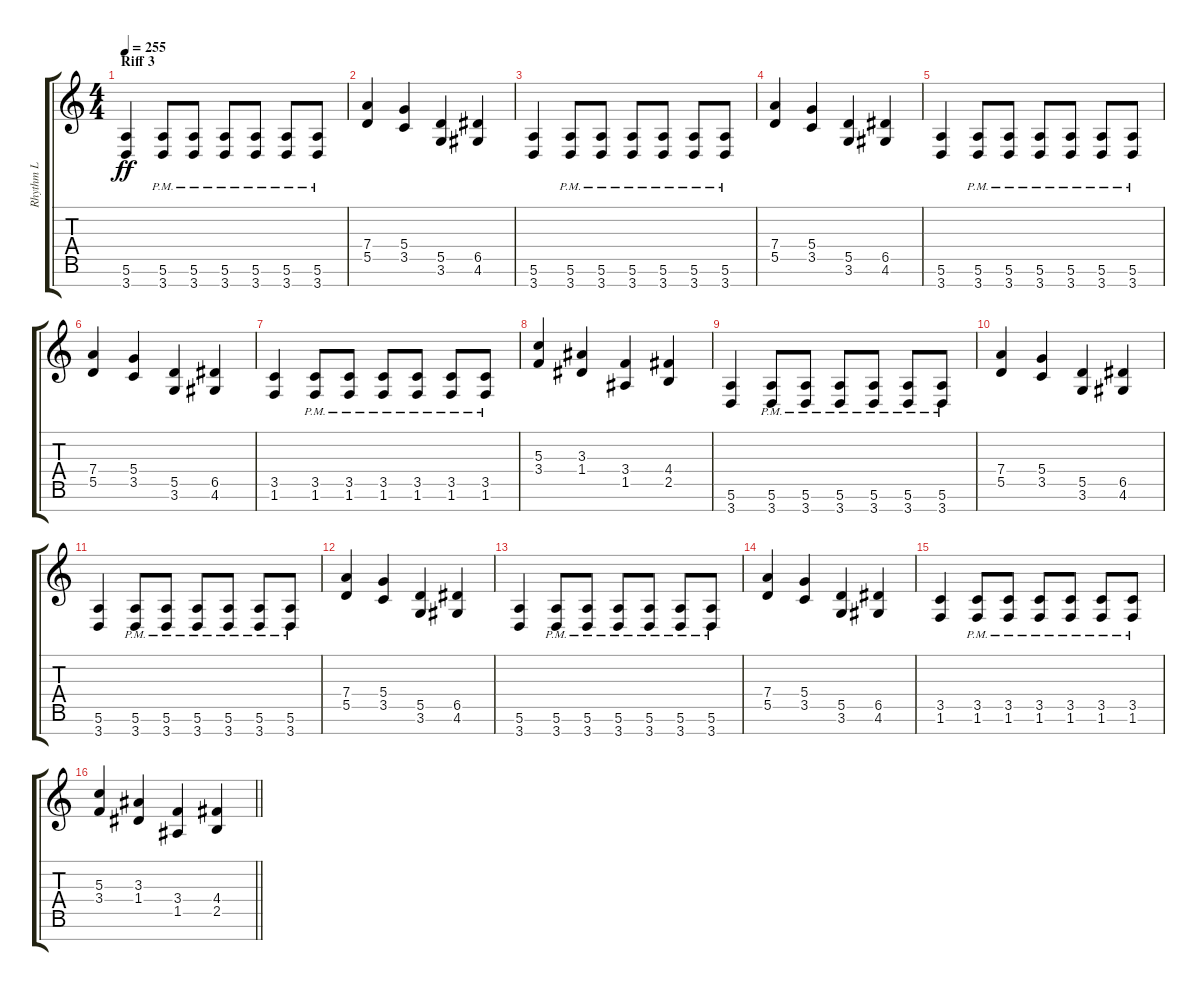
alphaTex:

\track ("Rhythm L" "Rhythm L") {instrument distortionguitar}
\staff {score tabs}
\tuning (E4 B3 G3 D3 A2 E2 B1) {hide}
\ts (4 4)
\section ("" "Riff 3")
\tempo 255
\clef g2
\ks c
(5.6 3.7).4{dy ff} (5.6{pm} 3.7{pm}).8 (5.6{pm} 3.7{pm}).8 (5.6{pm} 3.7{pm}).8 (5.6{pm} 3.7{pm}).8 (5.6{pm} 3.7{pm}).8 (5.6{pm} 3.7{pm}).8 |
(7.4 5.5).4 (5.4 3.5).4 (5.5 3.6).4 (6.5 4.6).4 |
(5.6 3.7).4 (5.6{pm} 3.7{pm}).8 (5.6{pm} 3.7{pm}).8 (5.6{pm} 3.7{pm}).8 (5.6{pm} 3.7{pm}).8 (5.6{pm} 3.7{pm}).8 (5.6{pm} 3.7{pm}).8 |
(7.4 5.5).4 (5.4 3.5).4 (5.5 3.6).4 (6.5 4.6).4 |
(5.6 3.7).4 (5.6{pm} 3.7{pm}).8 (5.6{pm} 3.7{pm}).8 (5.6{pm} 3.7{pm}).8 (5.6{pm} 3.7{pm}).8 (5.6{pm} 3.7{pm}).8 (5.6{pm} 3.7{pm}).8 |
(7.4 5.5).4 (5.4 3.5).4 (5.5 3.6).4 (6.5 4.6).4 |
(3.5 1.6).4 (3.5{pm} 1.6{pm}).8 (3.5{pm} 1.6{pm}).8 (3.5{pm} 1.6{pm}).8 (3.5{pm} 1.6{pm}).8 (3.5{pm} 1.6{pm}).8 (3.5{pm} 1.6{pm}).8 |
(5.3 3.4).4 (3.3 1.4).4 (3.4 1.5).4 (4.4 2.5).4 |
(5.6 3.7).4 (5.6{pm} 3.7{pm}).8 (5.6{pm} 3.7{pm}).8 (5.6{pm} 3.7{pm}).8 (5.6{pm} 3.7{pm}).8 (5.6{pm} 3.7{pm}).8 (5.6{pm} 3.7{pm}).8 |
(7.4 5.5).4 (5.4 3.5).4 (5.5 3.6).4 (6.5 4.6).4 |
(5.6 3.7).4 (5.6{pm} 3.7{pm}).8 (5.6{pm} 3.7{pm}).8 (5.6{pm} 3.7{pm}).8 (5.6{pm} 3.7{pm}).8 (5.6{pm} 3.7{pm}).8 (5.6{pm} 3.7{pm}).8 |
(7.4 5.5).4 (5.4 3.5).4 (5.5 3.6).4 (6.5 4.6).4 |
(5.6 3.7).4 (5.6{pm} 3.7{pm}).8 (5.6{pm} 3.7{pm}).8 (5.6{pm} 3.7{pm}).8 (5.6{pm} 3.7{pm}).8 (5.6{pm} 3.7{pm}).8 (5.6{pm} 3.7{pm}).8 |
(7.4 5.5).4 (5.4 3.5).4 (5.5 3.6).4 (6.5 4.6).4 |
(3.5 1.6).4 (3.5{pm} 1.6{pm}).8 (3.5{pm} 1.6{pm}).8 (3.5{pm} 1.6{pm}).8 (3.5{pm} 1.6{pm}).8 (3.5{pm} 1.6{pm}).8 (3.5{pm} 1.6{pm}).8 |
\barLineRight lightlight
(5.3 3.4).4 (3.3 1.4).4 (3.4 1.5).4 (4.4 2.5).4
